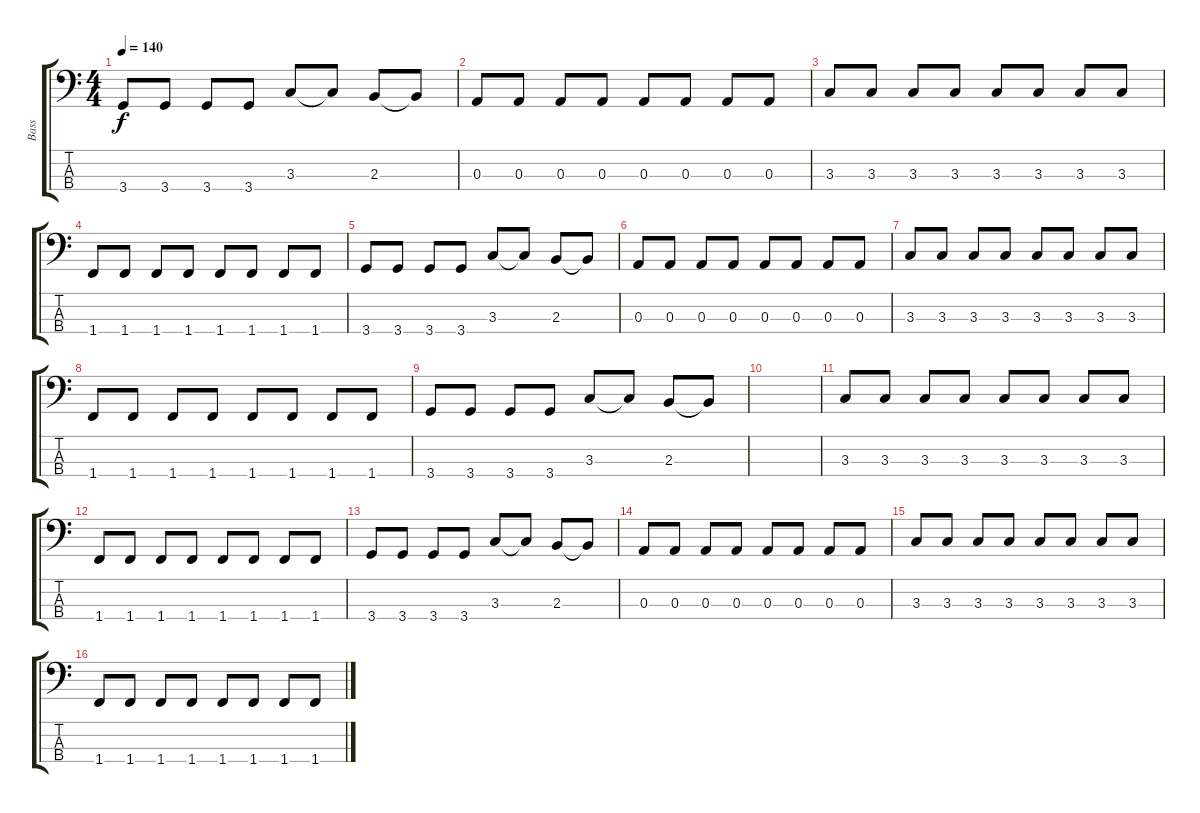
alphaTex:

\track ("Bass" "Bass") {instrument electricbassfinger}
\staff {score tabs}
\tuning (G2 D2 A1 E1) {hide}
\ts (4 4)
\tempo 140
\clef f4
\ks c
3.4.8{dy f} 3.4.8 3.4.8 3.4.8 3.3.8 3.3{t}.8 2.3.8 2.3{t}.8 |
0.3.8 0.3.8 0.3.8 0.3.8 0.3.8 0.3.8 0.3.8 0.3.8 |
3.3.8 3.3.8 3.3.8 3.3.8 3.3.8 3.3.8 3.3.8 3.3.8 |
1.4.8 1.4.8 1.4.8 1.4.8 1.4.8 1.4.8 1.4.8 1.4.8 |
3.4.8 3.4.8 3.4.8 3.4.8 3.3.8 3.3{t}.8 2.3.8 2.3{t}.8 |
0.3.8 0.3.8 0.3.8 0.3.8 0.3.8 0.3.8 0.3.8 0.3.8 |
3.3.8 3.3.8 3.3.8 3.3.8 3.3.8 3.3.8 3.3.8 3.3.8 |
1.4.8 1.4.8 1.4.8 1.4.8 1.4.8 1.4.8 1.4.8 1.4.8 |
3.4.8 3.4.8 3.4.8 3.4.8 3.3.8 3.3{t}.8 2.3.8 2.3{t}.8 |
|
3.3.8 3.3.8 3.3.8 3.3.8 3.3.8 3.3.8 3.3.8 3.3.8 |
1.4.8 1.4.8 1.4.8 1.4.8 1.4.8 1.4.8 1.4.8 1.4.8 |
3.4.8 3.4.8 3.4.8 3.4.8 3.3.8 3.3{t}.8 2.3.8 2.3{t}.8 |
0.3.8 0.3.8 0.3.8 0.3.8 0.3.8 0.3.8 0.3.8 0.3.8 |
3.3.8 3.3.8 3.3.8 3.3.8 3.3.8 3.3.8 3.3.8 3.3.8 |
1.4.8 1.4.8 1.4.8 1.4.8 1.4.8 1.4.8 1.4.8 1.4.8
